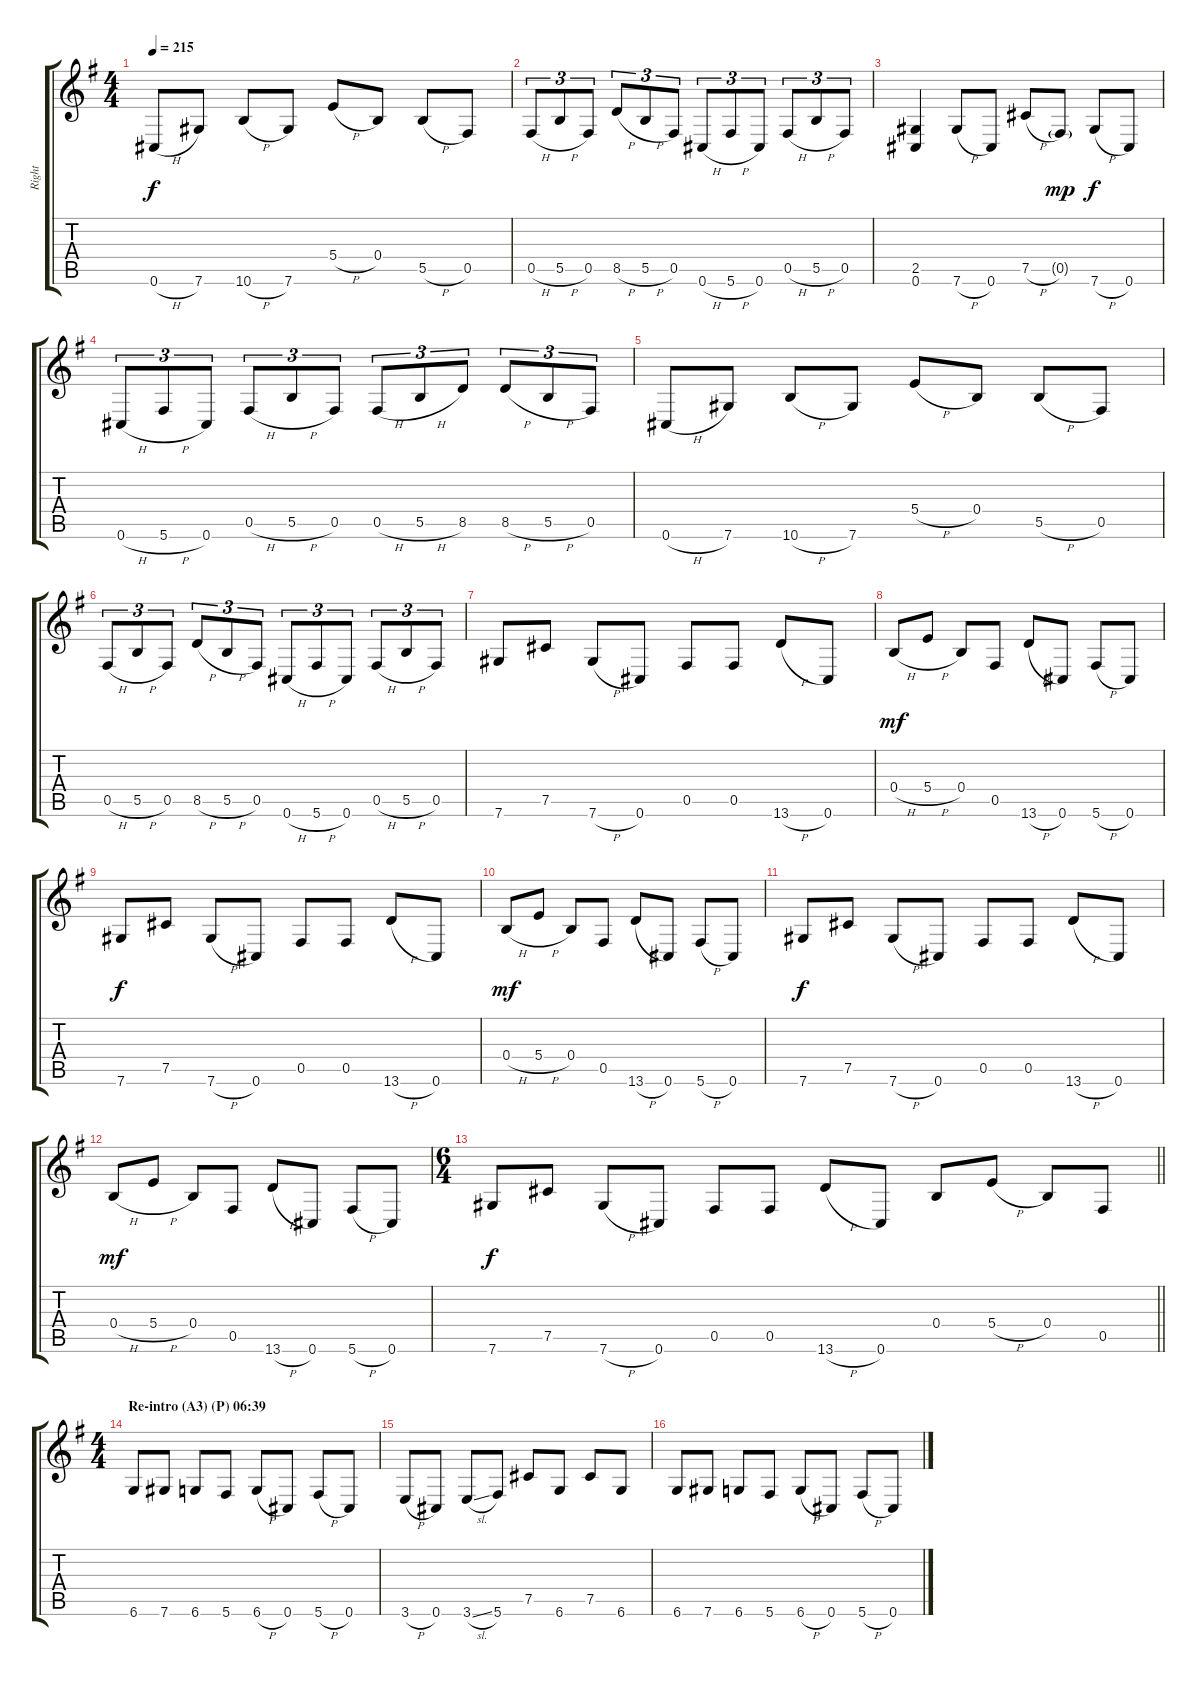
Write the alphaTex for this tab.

\track ("Right" "Right") {instrument distortionguitar}
\staff {score tabs}
\tuning (Db4 Ab3 E3 B2 Gb2 Db2) {hide}
\ts (4 4)
\tempo 215
\clef g2
\ks eminor
0.6{h}.8{dy f} 7.6.8 10.6{h}.8 7.6.8 5.4{h}.8 0.4.8 5.5{h}.8 0.5.8 |
0.5{h}.8{tu (3 2)} 5.5{h}.8{tu (3 2)} 0.5.8{tu (3 2)} 8.5{h}.8{tu (3 2)} 5.5{h}.8{tu (3 2)} 0.5.8{tu (3 2)} 0.6{h}.8{tu (3 2)} 5.6{h}.8{tu (3 2)} 0.6.8{tu (3 2)} 0.5{h}.8{tu (3 2)} 5.5{h}.8{tu (3 2)} 0.5.8{tu (3 2)} |
(2.5 0.6).4 7.6{h}.8 0.6.8 7.5{h}.8 0.5{g}.8{dy mp} 7.6{h}.8{dy f} 0.6.8 |
0.6{h}.8{tu (3 2)} 5.6{h}.8{tu (3 2)} 0.6.8{tu (3 2)} 0.5{h}.8{tu (3 2)} 5.5{h}.8{tu (3 2)} 0.5.8{tu (3 2)} 0.5{h}.8{tu (3 2)} 5.5{h}.8{tu (3 2)} 8.5.8{tu (3 2)} 8.5{h}.8{tu (3 2)} 5.5{h}.8{tu (3 2)} 0.5.8{tu (3 2)} |
0.6{h}.8 7.6.8 10.6{h}.8 7.6.8 5.4{h}.8 0.4.8 5.5{h}.8 0.5.8 |
0.5{h}.8{tu (3 2)} 5.5{h}.8{tu (3 2)} 0.5.8{tu (3 2)} 8.5{h}.8{tu (3 2)} 5.5{h}.8{tu (3 2)} 0.5.8{tu (3 2)} 0.6{h}.8{tu (3 2)} 5.6{h}.8{tu (3 2)} 0.6.8{tu (3 2)} 0.5{h}.8{tu (3 2)} 5.5{h}.8{tu (3 2)} 0.5.8{tu (3 2)} |
7.6.8 7.5.8 7.6{h}.8 0.6.8 0.5.8 0.5.8 13.6{h}.8 0.6.8 |
0.4{h}.8{dy mf} 5.4{h}.8 0.4.8 0.5.8 13.6{h}.8 0.6.8 5.6{h}.8 0.6.8 |
7.6.8{dy f} 7.5.8 7.6{h}.8 0.6.8 0.5.8 0.5.8 13.6{h}.8 0.6.8 |
0.4{h}.8{dy mf} 5.4{h}.8 0.4.8 0.5.8 13.6{h}.8 0.6.8 5.6{h}.8 0.6.8 |
7.6.8{dy f} 7.5.8 7.6{h}.8 0.6.8 0.5.8 0.5.8 13.6{h}.8 0.6.8 |
0.4{h}.8{dy mf} 5.4{h}.8 0.4.8 0.5.8 13.6{h}.8 0.6.8 5.6{h}.8 0.6.8 |
\ts (6 4)
\barLineRight lightlight
7.6.8{dy f} 7.5.8 7.6{h}.8 0.6.8 0.5.8 0.5.8 13.6{h}.8 0.6.8 0.4.8 5.4{h}.8 0.4.8 0.5.8 |
\ts (4 4)
\section ("" "Re-intro (A3) (P) 06:39")
6.6.8 7.6.8 6.6.8 5.6.8 6.6{h}.8 0.6.8 5.6{h}.8 0.6.8 |
3.6{h}.8 0.6.8 3.6{sl}.8 5.6.8 7.5.8 6.6.8 7.5.8 6.6.8 |
6.6.8 7.6.8 6.6.8 5.6.8 6.6{h}.8 0.6.8 5.6{h}.8 0.6.8
